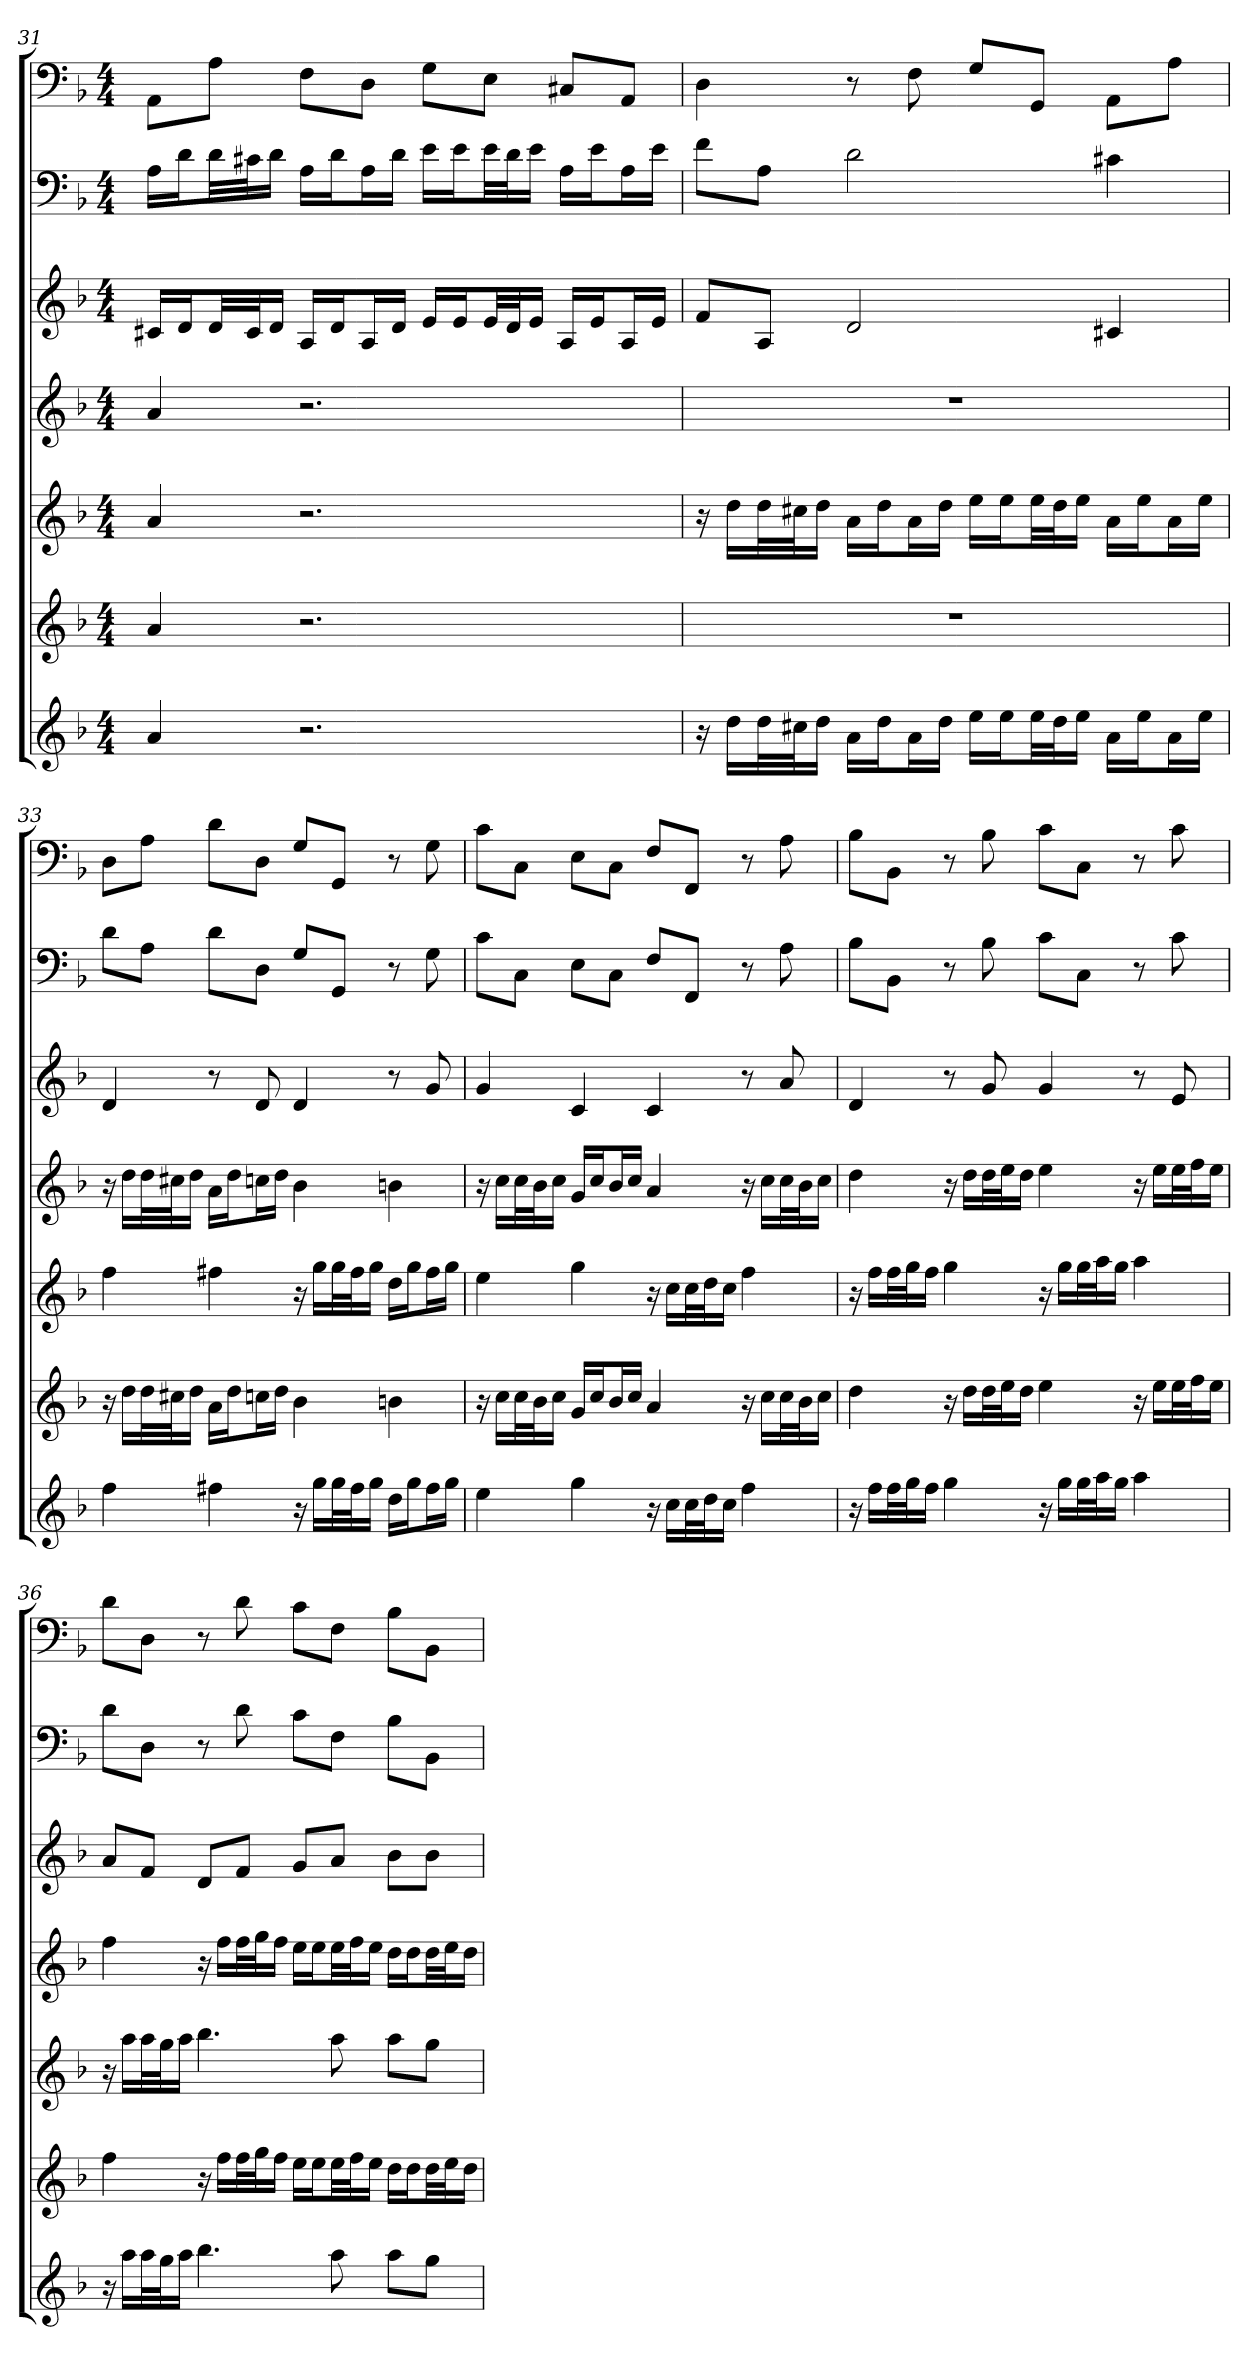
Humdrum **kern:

**kern	**kern	**kern	**kern	**kern	**kern	**kern
*part7	*part6	*part5	*part4	*part3	*part2	*part1
*staff7	*staff6	*staff5	*staff4	*staff3	*staff2	*staff1
*k[b-]	*k[b-]	*k[b-]	*k[b-]	*k[b-]	*k[b-]	*k[b-]
*d:	*d:	*d:	*d:	*d:	*d:	*d:
*M4/4	*M4/4	*M4/4	*M4/4	*M4/4	*M4/4	*M4/4
=31	=31	=31	=31	=31	=31	=31
4a	4a	4a	4a	16c#XLL	16ALL	8AAL
.	.	.	.	16dJ	16dJ	.
.	.	.	.	32dLL	32dLL	8AJ
.	.	.	.	32c#J	32c#XJ	.
.	.	.	.	16dJJ	16dJJ	.
2.r	2.r	2.r	2.r	16ALL	16ALL	8FL
.	.	.	.	16dJ	16dJ	.
.	.	.	.	16AL	16AL	8DJ
.	.	.	.	16dJJ	16dJJ	.
.	.	.	.	16eLL	16eLL	8GL
.	.	.	.	16eJ	16eJ	.
.	.	.	.	32eLL	32eLL	8EJ
.	.	.	.	32dJ	32dJ	.
.	.	.	.	16eJJ	16eJJ	.
.	.	.	.	16ALL	16ALL	8C#XL
.	.	.	.	16eJ	16eJ	.
.	.	.	.	16AL	16AL	8AAJ
.	.	.	.	16eJJ	16eJJ	.
=32	=32	=32	=32	=32	=32	=32
16r	1r	16r	1r	8fL	8fL	4D
16ddLL	.	16ddLL	.	.	.	.
32ddL	.	32ddL	.	8AJ	8AJ	.
32cc#XJ	.	32cc#XJ	.	.	.	.
16ddJJ	.	16ddJJ	.	.	.	.
16aLL	.	16aLL	.	2d	2d	8r
16ddJ	.	16ddJ	.	.	.	.
16aL	.	16aL	.	.	.	8F
16ddJJ	.	16ddJJ	.	.	.	.
16eeLL	.	16eeLL	.	.	.	8GL
16eeJ	.	16eeJ	.	.	.	.
32eeLL	.	32eeLL	.	.	.	8GGJ
32ddJ	.	32ddJ	.	.	.	.
16eeJJ	.	16eeJJ	.	.	.	.
16aLL	.	16aLL	.	4c#X	4c#X	8AAL
16eeJ	.	16eeJ	.	.	.	.
16aL	.	16aL	.	.	.	8AJ
16eeJJ	.	16eeJJ	.	.	.	.
=33	=33	=33	=33	=33	=33	=33
4ff	16r	4ff	16r	4d	8dL	8DL
.	16ddLL	.	16ddLL	.	.	.
.	32ddL	.	32ddL	.	8AJ	8AJ
.	32cc#XJ	.	32cc#XJ	.	.	.
.	16ddJJ	.	16ddJJ	.	.	.
4ff#X	16aLL	4ff#X	16aLL	8r	8dL	8dL
.	16ddJ	.	16ddJ	.	.	.
.	16ccnL	.	16ccnL	8d	8DJ	8DJ
.	16ddJJ	.	16ddJJ	.	.	.
16r	4b-	16r	4b-	4d	8GL	8GL
16ggLL	.	16ggLL	.	.	.	.
32ggL	.	32ggL	.	.	8GGJ	8GGJ
32ff#J	.	32ff#J	.	.	.	.
16ggJJ	.	16ggJJ	.	.	.	.
16ddLL	4bn	16ddLL	4bn	8r	8r	8r
16ggJ	.	16ggJ	.	.	.	.
16ff#L	.	16ff#L	.	8g	8G	8G
16ggJJ	.	16ggJJ	.	.	.	.
=34	=34	=34	=34	=34	=34	=34
4ee	16r	4ee	16r	4g	8cL	8cL
.	16ccLL	.	16ccLL	.	.	.
.	32ccL	.	32ccL	.	8CJ	8CJ
.	32b-J	.	32b-J	.	.	.
.	16ccJJ	.	16ccJJ	.	.	.
4gg	16gLL	4gg	16gLL	4c	8EL	8EL
.	16ccJ	.	16ccJ	.	.	.
.	16b-L	.	16b-L	.	8CJ	8CJ
.	16ccJJ	.	16ccJJ	.	.	.
16r	4a	16r	4a	4c	8FL	8FL
16ccLL	.	16ccLL	.	.	.	.
32ccL	.	32ccL	.	.	8FFJ	8FFJ
32ddJ	.	32ddJ	.	.	.	.
16ccJJ	.	16ccJJ	.	.	.	.
4ff	16r	4ff	16r	8r	8r	8r
.	16ccLL	.	16ccLL	.	.	.
.	32ccL	.	32ccL	8a	8A	8A
.	32b-J	.	32b-J	.	.	.
.	16ccJJ	.	16ccJJ	.	.	.
=35	=35	=35	=35	=35	=35	=35
16r	4dd	16r	4dd	4d	8B-L	8B-L
16ffLL	.	16ffLL	.	.	.	.
32ffL	.	32ffL	.	.	8BB-J	8BB-J
32ggJ	.	32ggJ	.	.	.	.
16ffJJ	.	16ffJJ	.	.	.	.
4gg	16r	4gg	16r	8r	8r	8r
.	16ddLL	.	16ddLL	.	.	.
.	32ddL	.	32ddL	8g	8B-	8B-
.	32eeJ	.	32eeJ	.	.	.
.	16ddJJ	.	16ddJJ	.	.	.
16r	4ee	16r	4ee	4g	8cL	8cL
16ggLL	.	16ggLL	.	.	.	.
32ggL	.	32ggL	.	.	8CJ	8CJ
32aaJ	.	32aaJ	.	.	.	.
16ggJJ	.	16ggJJ	.	.	.	.
4aa	16r	4aa	16r	8r	8r	8r
.	16eeLL	.	16eeLL	.	.	.
.	32eeL	.	32eeL	8e	8c	8c
.	32ffJ	.	32ffJ	.	.	.
.	16eeJJ	.	16eeJJ	.	.	.
=36	=36	=36	=36	=36	=36	=36
16r	4ff	16r	4ff	8aL	8dL	8dL
16aaLL	.	16aaLL	.	.	.	.
32aaL	.	32aaL	.	8fJ	8DJ	8DJ
32ggJ	.	32ggJ	.	.	.	.
16aaJJ	.	16aaJJ	.	.	.	.
4.bb-	16r	4.bb-	16r	8dL	8r	8r
.	16ffLL	.	16ffLL	.	.	.
.	32ffL	.	32ffL	8fJ	8d	8d
.	32ggJ	.	32ggJ	.	.	.
.	16ffJJ	.	16ffJJ	.	.	.
.	16eeLL	.	16eeLL	8gL	8cL	8cL
.	16eeJ	.	16eeJ	.	.	.
8aa	32eeLL	8aa	32eeLL	8aJ	8FJ	8FJ
.	32ffJ	.	32ffJ	.	.	.
.	16eeJJ	.	16eeJJ	.	.	.
8aaL	16ddLL	8aaL	16ddLL	8b-L	8B-L	8B-L
.	16ddJ	.	16ddJ	.	.	.
8ggJ	32ddLL	8ggJ	32ddLL	8b-J	8BB-J	8BB-J
.	32eeJ	.	32eeJ	.	.	.
.	16ddJJ	.	16ddJJ	.	.	.
=	=	=	=	=	=	=
*-	*-	*-	*-	*-	*-	*-
